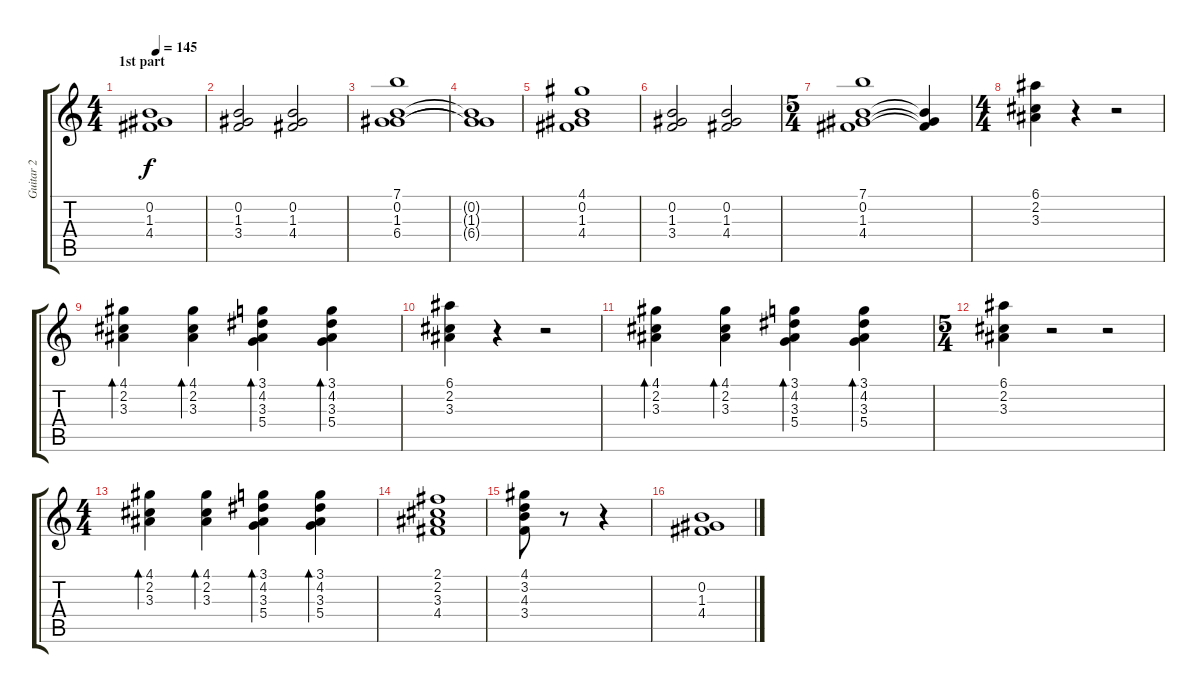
\track ("Guitar 2" "Guitar 2") {instrument overdrivenguitar}
\staff {score tabs}
\tuning (E4 B3 G3 D3 A2 E2) {hide}
\ts (4 4)
\section ("" "1st part")
\tempo 145
\clef g2
\ks c
(0.2 1.3 4.4).1{dy f instrument overdrivenguitar} |
(0.2 1.3 3.4).2 (0.2 1.3 4.4).2 |
(7.1 0.2 1.3 6.4).1 |
(0.2{t} 1.3{t} 6.4{t}).1 |
(4.1 0.2 1.3 4.4).1 |
(0.2 1.3 3.4).2 (0.2 1.3 4.4).2 |
\ts (5 4)
(7.1 0.2 1.3 4.4).1 (0.2{t} 1.3{t} 4.4{t}).4 |
\ts (4 4)
(6.1 2.2 3.3).4 r.4 r.2 |
(4.1 2.2 3.3).4{bd 30} (4.1 2.2 3.3).4{bd 30} (3.1 4.2 3.3 5.4).4{bd 30} (3.1 4.2 3.3 5.4).4{bd 30} |
(6.1 2.2 3.3).4 r.4 r.2 |
(4.1 2.2 3.3).4{bd 30} (4.1 2.2 3.3).4{bd 30} (3.1 4.2 3.3 5.4).4{bd 30} (3.1 4.2 3.3 5.4).4{bd 30} |
\ts (5 4)
(6.1 2.2 3.3).4 r.2 r.2 |
\ts (4 4)
(4.1 2.2 3.3).4{bd 30} (4.1 2.2 3.3).4{bd 30} (3.1 4.2 3.3 5.4).4{bd 30} (3.1 4.2 3.3 5.4).4{bd 30} |
(2.1 2.2 3.3 4.4).1 |
(4.1 3.2 4.3 3.4).8 r.8 r.4 |
(0.2 1.3 4.4).1
